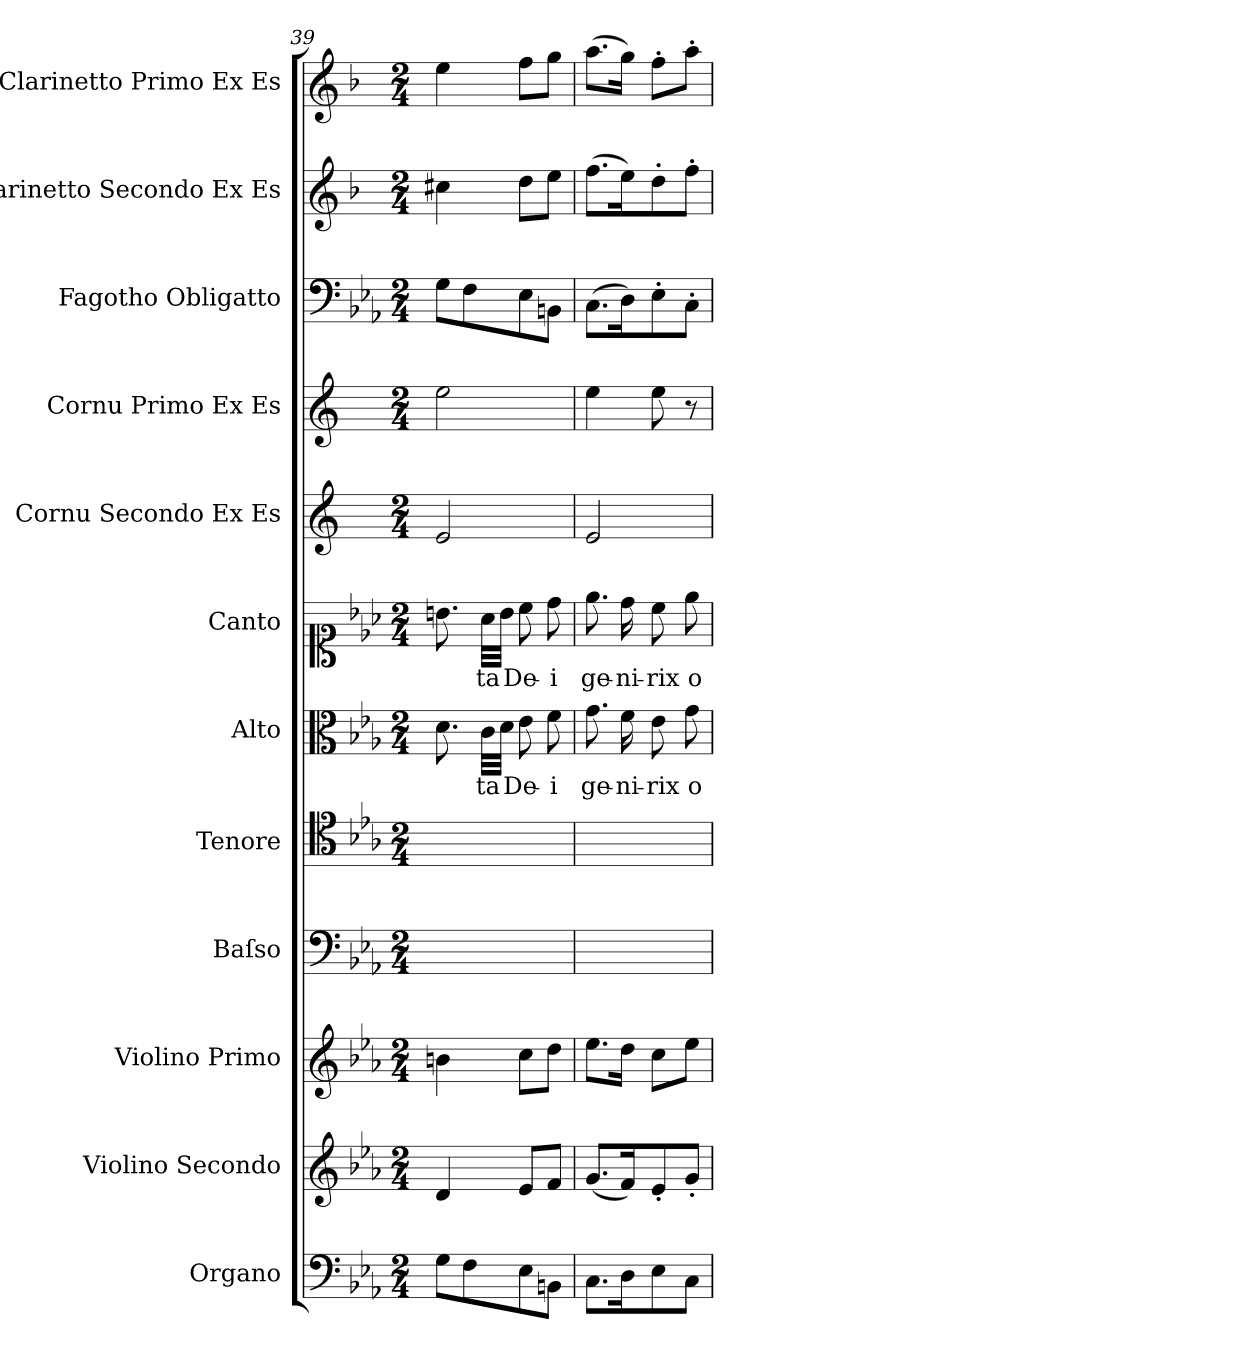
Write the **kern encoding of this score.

**kern	**kern	**kern	**kern	**kern	**kern	**text	**kern	**text	**kern	**kern	**kern	**kern	**kern
*part12	*part11	*part10	*part9	*part8	*part7	*part7	*part6	*part6	*part5	*part4	*part3	*part2	*part1
*staff12	*staff11	*staff10	*staff9	*staff8	*staff7	*staff7	*staff6	*staff6	*staff5	*staff4	*staff3	*staff2	*staff1
*I"Organo	*I"Violino Secondo	*I"Violino Primo	*I"Baſso	*I"Tenore	*I"Alto	*	*I"Canto	*	*I"Cornu Secondo Ex Es	*I"Cornu Primo Ex Es	*I"Fagotho Obligatto	*I"Clarinetto Secondo Ex Es	*I"Clarinetto Primo Ex Es
*I'Org	*	*I'Vno I	*I'B.	*I'T.	*I'A.	*	*I'C.	*	*	*I'Cor I	*I'Fag.	*	*I'Cor I
*clefF4	*clefG2	*clefG2	*clefF4	*clefC4	*clefC3	*	*clefC1	*	*clefG2	*clefG2	*clefF4	*clefG2	*clefG2
*	*	*	*	*	*	*	*	*	*ITrd5c9	*ITrd5c9	*	*ITrd1c2	*ITrd1c2
*k[b-e-a-]	*k[b-e-a-]	*k[b-e-a-]	*k[b-e-a-]	*k[b-e-a-]	*k[b-e-a-]	*	*k[b-e-a-]	*	*k[b-e-a-]	*k[b-e-a-]	*k[b-e-a-]	*k[b-e-a-]	*k[b-e-a-]
*c:	*c:	*c:	*c:	*c:	*c:	*	*c:	*	*c:	*c:	*c:	*c:	*c:
*M2/4	*M2/4	*M2/4	*M2/4	*M2/4	*M2/4	*	*M2/4	*	*M2/4	*M2/4	*M2/4	*M2/4	*M2/4
=39	=39	=39	=39	=39	=39	=39	=39	=39	=39	=39	=39	=39	=39
8G\L	4d/	4bn\	2ryy	2ryy	8.d\	.	8.bn\	.	2G/	2g\	8G\L	4bn\	4dd\
8F\	.	.	.	.	.	.	.	.	.	.	8F\	.	.
.	.	.	.	.	32c\LLL	-ta	32a-\LLL	-ta	.	.	.	.	.
.	.	.	.	.	32d\JJJ	.	32b\JJJ	.	.	.	.	.	.
8E-\	8e-/L	8cc\L	.	.	8e-\	De-	8cc\	De-	.	.	8E-\	8cc\L	8ee-\L
8BBn\J	8f/J	8dd\J	.	.	8f\	-i	8dd\	-i	.	.	8BBn\J	8dd\J	8ff\J
=40	=40	=40	=40	=40	=40	=40	=40	=40	=40	=40	=40	=40	=40
8.C\L	(8.g/L	8.ee-\L	2ryy	2ryy	8.g\	ge-	8.ee-\	ge-	2G/	4g\	(8.C\L	(8.ee-\L	(8.gg\L
16D\K	16f/K)	16dd\Jk	.	.	16f\	-ni-	16dd\	-ni-	.	.	16D\K)	16dd\K)	16ff\Jk)
8E-\	8e-'/	8cc\L	.	.	8e-\	-rix	8cc\	-rix	.	8g\	8E-'\	8cc'\	8ee-'\L
8C\J	8g'/J	8ee-\J	.	.	8g\	o-	8ee-\	o-	.	8r	8C'\J	8ee-'\J	8gg'\J
=	=	=	=	=	=	=	=	=	=	=	=	=	=
*-	*-	*-	*-	*-	*-	*-	*-	*-	*-	*-	*-	*-	*-
